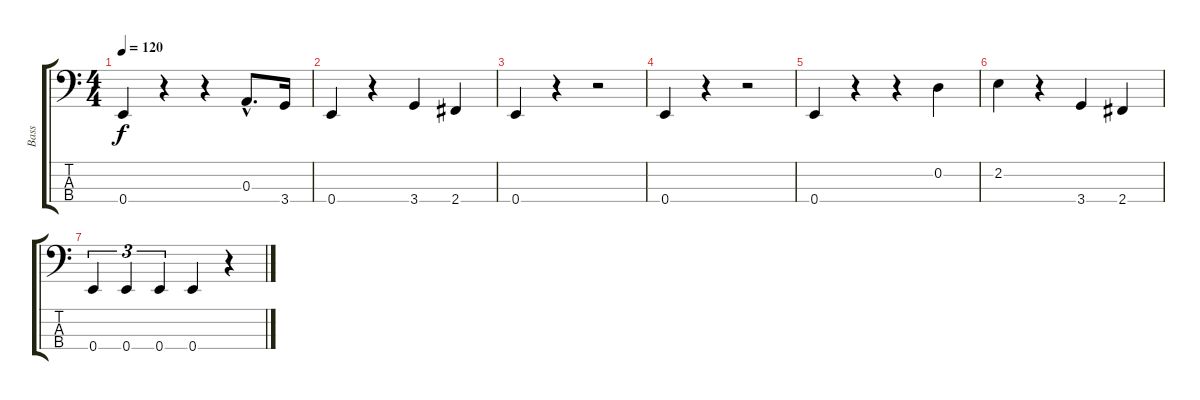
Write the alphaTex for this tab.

\track ("Bass" "Bass") {instrument electricbasspick}
\staff {score tabs}
\tuning (G2 D2 A1 E1) {hide}
\ts (4 4)
\tempo 120
\clef f4
\ks c
0.4.4{dy f} r.4 r.4 0.3{hac}.8{d} 3.4.16 |
0.4.4 r.4 3.4.4 2.4.4 |
0.4.4 r.4 r.2 |
0.4.4 r.4 r.2 |
0.4.4 r.4 r.4 0.2.4 |
2.2.4 r.4 3.4.4 2.4.4 |
0.4.4{tu (3 2)} 0.4.4{tu (3 2)} 0.4.4{tu (3 2)} 0.4.4 r.4
